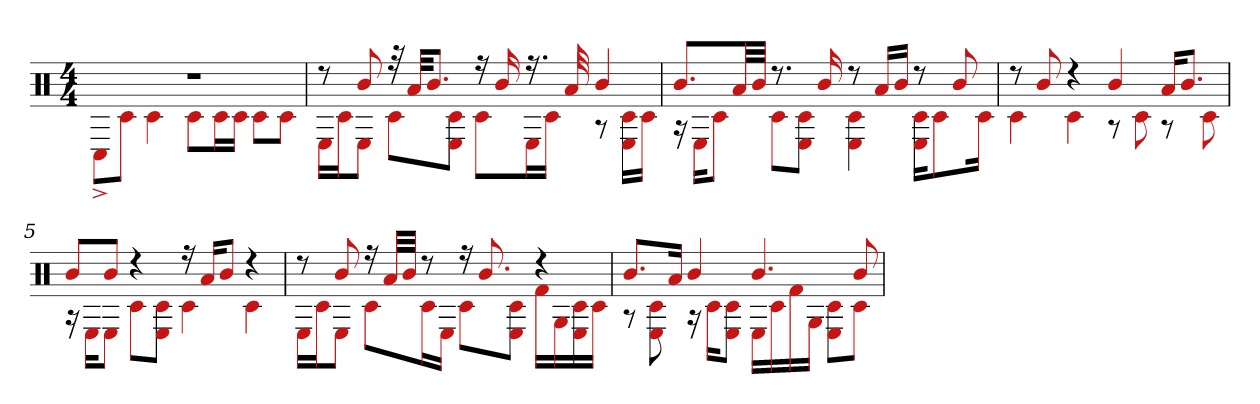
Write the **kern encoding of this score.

**kern
*part1
*staff1
*clefX
*k[]
*M4/4
=1
*^
1r	8C#^L
.	8c#J
.	4c#
.	8c#L
.	16c#L
.	16c#JJ
.	8c#L
.	8c#J
=2	=2
8r	16ELL
.	16c#J
8b	8EJ
32r	8c#L
32aKKL	.
8.bJ	.
.	8c# 8EJ
16r	8c#L
16b	.
16.r	16EL
.	16c#JJ
32a	.
4b	8r
.	16c# 16ELL
.	16c#JJ
=3	=3
8.bL	16r
.	16EKL
.	8c#J
32aLL	.
32bJJJ	.
8.r	8c#L
.	8E 8c#J
16b	.
8r	4E 4c#
16aLL	.
16bJJ	.
8r	16c# 16EKL
.	8c#
8b	.
.	16c#Jk
=4	=4
8r	4c#
8b	.
4r	4c#
4b	8r
.	8c#
16aKL	8r
8.bJ	.
.	8c#
=5	=5
8bL	16r
.	16EKL
8bJ	8EJ
4r	8c#L
.	8c# 8EJ
16r	4c#
16aKL	.
8bJ	.
4r	4c#
=6	=6
8r	16ELL
.	16c#J
8b	8EJ
16r	8c#L
32aLLL	.
32bJJJ	.
8r	16c#L
.	16EJJ
16r	8c#L
8.b	.
.	8E 8c#J
4r	16f#LL
.	16G
.	16c# 16E
.	16c#JJ
=7	=7
8.bL	8r
.	8E 8c#
16aJk	.
4b	16r
.	16c#KL
.	8E 8c#J
4.b	16ELL
.	16c#
.	16f#
.	16GJJ
.	8c# 8EL
8b	8c#J
*v	*v
=
*-
